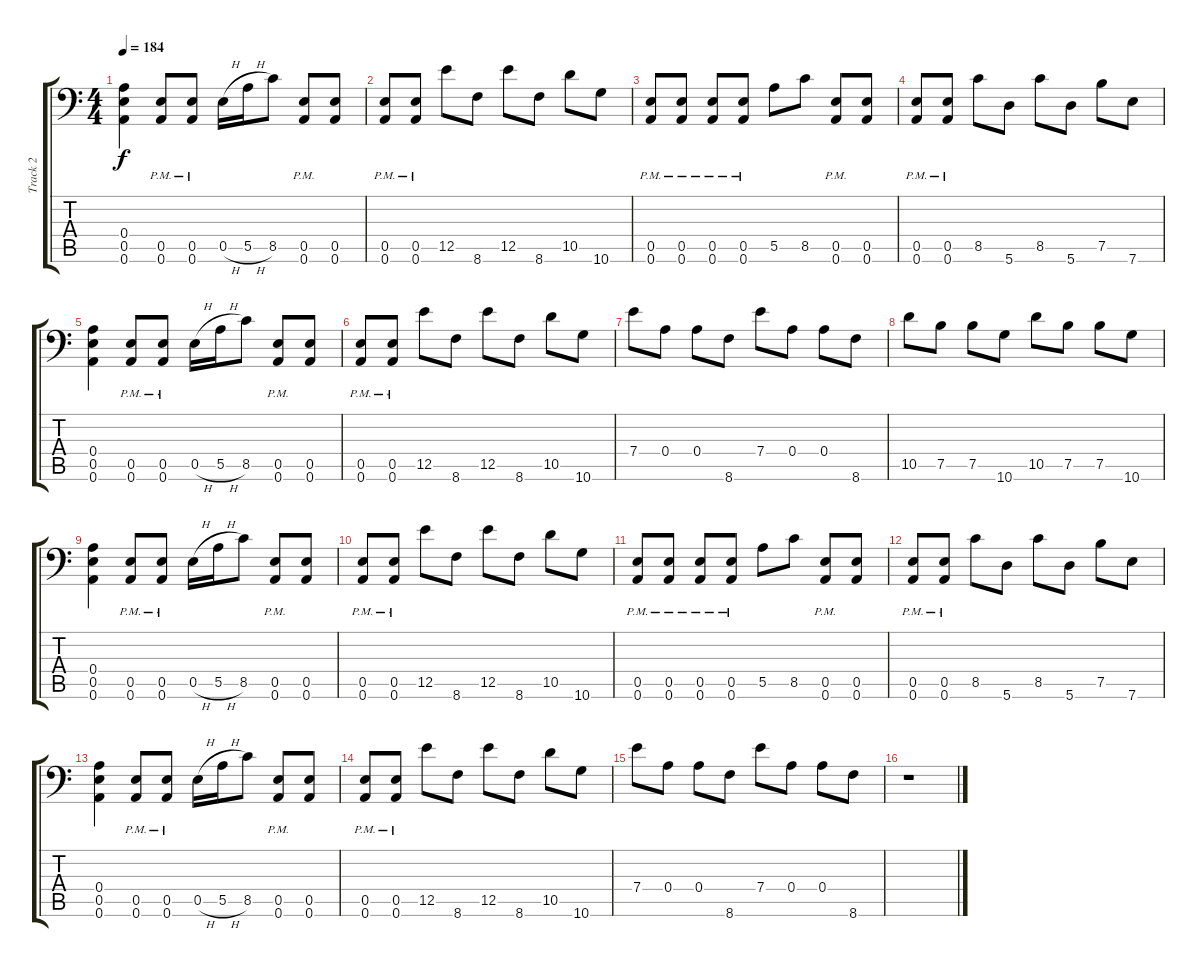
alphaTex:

\track ("Track 2" "Track 2") {instrument distortionguitar}
\staff {score tabs}
\tuning (B3 Gb3 D3 A2 E2 A1) {hide}
\ts (4 4)
\tempo 184
\clef f4
\ks c
(0.4 0.5 0.6).4{dy f} (0.5{pm} 0.6{pm}).8 (0.5{pm} 0.6{pm}).8 0.5{h}.16 5.5{h}.16 8.5.8 (0.5{pm} 0.6{pm}).8 (0.5 0.6).8 |
(0.5{pm} 0.6{pm}).8 (0.5{pm} 0.6{pm}).8 12.5.8 8.6.8 12.5.8 8.6.8 10.5.8 10.6.8 |
(0.5{pm} 0.6{pm}).8 (0.5{pm} 0.6{pm}).8 (0.5{pm} 0.6{pm}).8 (0.5{pm} 0.6{pm}).8 5.5.8 8.5.8 (0.5{pm} 0.6{pm}).8 (0.5 0.6).8 |
(0.5{pm} 0.6{pm}).8 (0.5{pm} 0.6{pm}).8 8.5.8 5.6.8 8.5.8 5.6.8 7.5.8 7.6.8 |
(0.4 0.5 0.6).4 (0.5{pm} 0.6{pm}).8 (0.5{pm} 0.6{pm}).8 0.5{h}.16 5.5{h}.16 8.5.8 (0.5{pm} 0.6{pm}).8 (0.5 0.6).8 |
(0.5{pm} 0.6{pm}).8 (0.5{pm} 0.6{pm}).8 12.5.8 8.6.8 12.5.8 8.6.8 10.5.8 10.6.8 |
7.4.8 0.4.8 0.4.8 8.6.8 7.4.8 0.4.8 0.4.8 8.6.8 |
10.5.8 7.5.8 7.5.8 10.6.8 10.5.8 7.5.8 7.5.8 10.6.8 |
(0.4 0.5 0.6).4 (0.5{pm} 0.6{pm}).8 (0.5{pm} 0.6{pm}).8 0.5{h}.16 5.5{h}.16 8.5.8 (0.5{pm} 0.6{pm}).8 (0.5 0.6).8 |
(0.5{pm} 0.6{pm}).8 (0.5{pm} 0.6{pm}).8 12.5.8 8.6.8 12.5.8 8.6.8 10.5.8 10.6.8 |
(0.5{pm} 0.6{pm}).8 (0.5{pm} 0.6{pm}).8 (0.5{pm} 0.6{pm}).8 (0.5{pm} 0.6{pm}).8 5.5.8 8.5.8 (0.5{pm} 0.6{pm}).8 (0.5 0.6).8 |
(0.5{pm} 0.6{pm}).8 (0.5{pm} 0.6{pm}).8 8.5.8 5.6.8 8.5.8 5.6.8 7.5.8 7.6.8 |
(0.4 0.5 0.6).4 (0.5{pm} 0.6{pm}).8 (0.5{pm} 0.6{pm}).8 0.5{h}.16 5.5{h}.16 8.5.8 (0.5{pm} 0.6{pm}).8 (0.5 0.6).8 |
(0.5{pm} 0.6{pm}).8 (0.5{pm} 0.6{pm}).8 12.5.8 8.6.8 12.5.8 8.6.8 10.5.8 10.6.8 |
7.4.8 0.4.8 0.4.8 8.6.8 7.4.8 0.4.8 0.4.8 8.6.8 |
r.1
